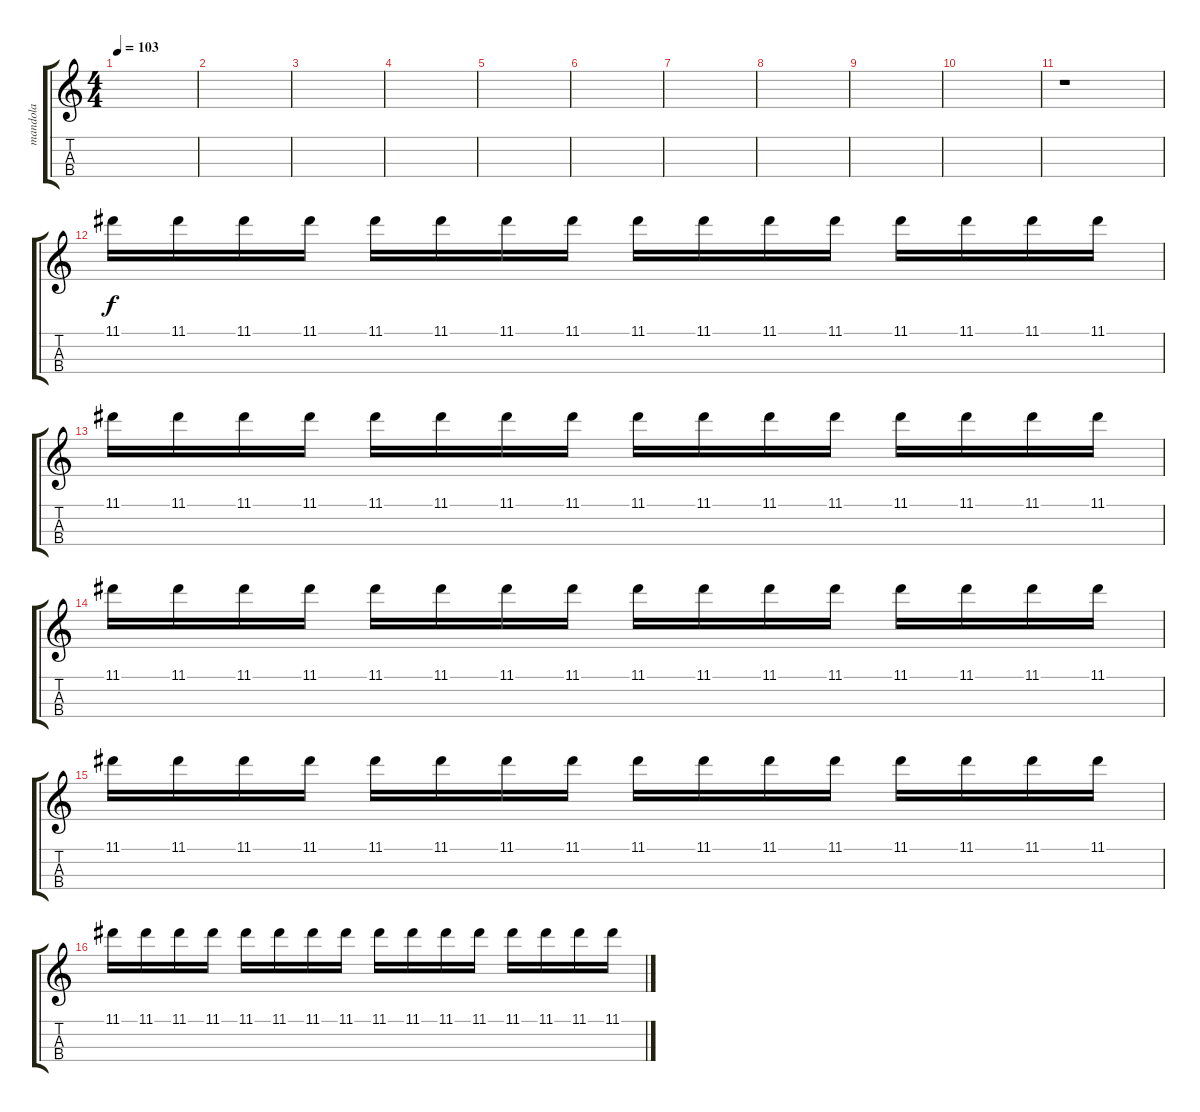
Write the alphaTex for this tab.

\track ("mandola" "mandola") {instrument acousticguitarnylon}
\staff {score tabs}
\tuning (E4 A3 D3 G2) {hide}
\ts (4 4)
\tempo 103
\clef g2
\ks c
|
|
|
|
|
|
|
|
|
|
r.1{volume 13} |
11.1.16 11.1.16 11.1.16 11.1.16 11.1.16 11.1.16 11.1.16 11.1.16 11.1.16 11.1.16 11.1.16 11.1.16 11.1.16 11.1.16 11.1.16 11.1.16 |
11.1.16 11.1.16 11.1.16 11.1.16 11.1.16 11.1.16 11.1.16 11.1.16 11.1.16 11.1.16 11.1.16 11.1.16 11.1.16 11.1.16 11.1.16 11.1.16 |
11.1.16 11.1.16 11.1.16 11.1.16 11.1.16 11.1.16 11.1.16 11.1.16 11.1.16 11.1.16 11.1.16 11.1.16 11.1.16 11.1.16 11.1.16 11.1.16 |
11.1.16 11.1.16 11.1.16 11.1.16 11.1.16 11.1.16 11.1.16 11.1.16 11.1.16 11.1.16 11.1.16 11.1.16 11.1.16 11.1.16 11.1.16 11.1.16 |
11.1.16 11.1.16 11.1.16 11.1.16 11.1.16 11.1.16 11.1.16 11.1.16 11.1.16 11.1.16 11.1.16 11.1.16 11.1.16 11.1.16 11.1.16 11.1.16
